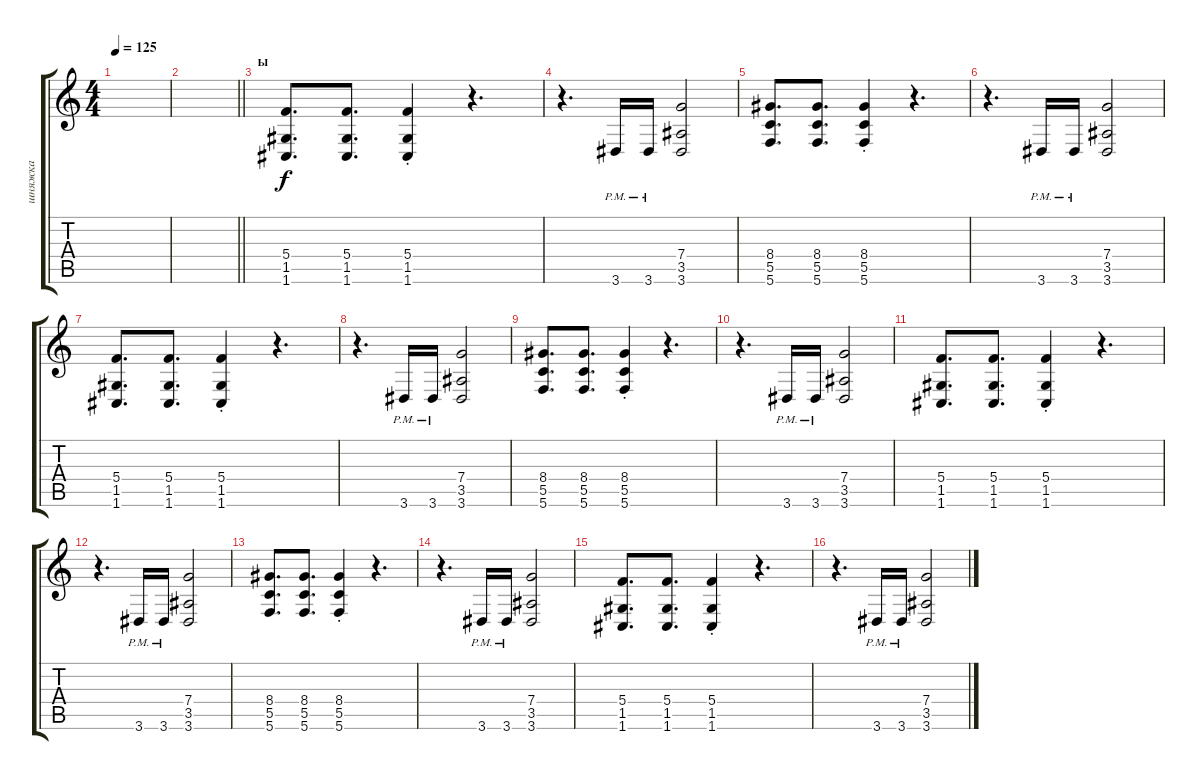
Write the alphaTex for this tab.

\track ("шняжка" "шняжка") {instrument distortionguitar}
\staff {score tabs}
\tuning (D4 A3 F3 C3 G2 C2) {hide}
\ts (4 4)
\tempo 125
\clef g2
\ks c
|
\barLineRight lightlight
|
\section ("" "ы")
(5.4 1.5 1.6).8{d volume 16 balance 16 instrument distortionguitar} (5.4 1.5 1.6).8{d} (5.4{st} 1.5{st} 1.6{st}).4 r.4{d} |
r.4{d} 3.6{pm}.16 3.6{pm}.16 (7.4 3.5 3.6).2 |
(8.4 5.5 5.6).8{d} (8.4 5.5 5.6).8{d} (8.4{st} 5.5{st} 5.6{st}).4 r.4{d} |
r.4{d} 3.6{pm}.16 3.6{pm}.16 (7.4 3.5 3.6).2 |
(5.4 1.5 1.6).8{d} (5.4 1.5 1.6).8{d} (5.4{st} 1.5{st} 1.6{st}).4 r.4{d} |
r.4{d} 3.6{pm}.16 3.6{pm}.16 (7.4 3.5 3.6).2 |
(8.4 5.5 5.6).8{d} (8.4 5.5 5.6).8{d} (8.4{st} 5.5{st} 5.6{st}).4 r.4{d} |
r.4{d} 3.6{pm}.16 3.6{pm}.16 (7.4 3.5 3.6).2 |
(5.4 1.5 1.6).8{d} (5.4 1.5 1.6).8{d} (5.4{st} 1.5{st} 1.6{st}).4 r.4{d} |
r.4{d} 3.6{pm}.16 3.6{pm}.16 (7.4 3.5 3.6).2 |
(8.4 5.5 5.6).8{d} (8.4 5.5 5.6).8{d} (8.4{st} 5.5{st} 5.6{st}).4 r.4{d} |
r.4{d} 3.6{pm}.16 3.6{pm}.16 (7.4 3.5 3.6).2 |
(5.4 1.5 1.6).8{d} (5.4 1.5 1.6).8{d} (5.4{st} 1.5{st} 1.6{st}).4 r.4{d} |
r.4{d} 3.6{pm}.16 3.6{pm}.16 (7.4 3.5 3.6).2
